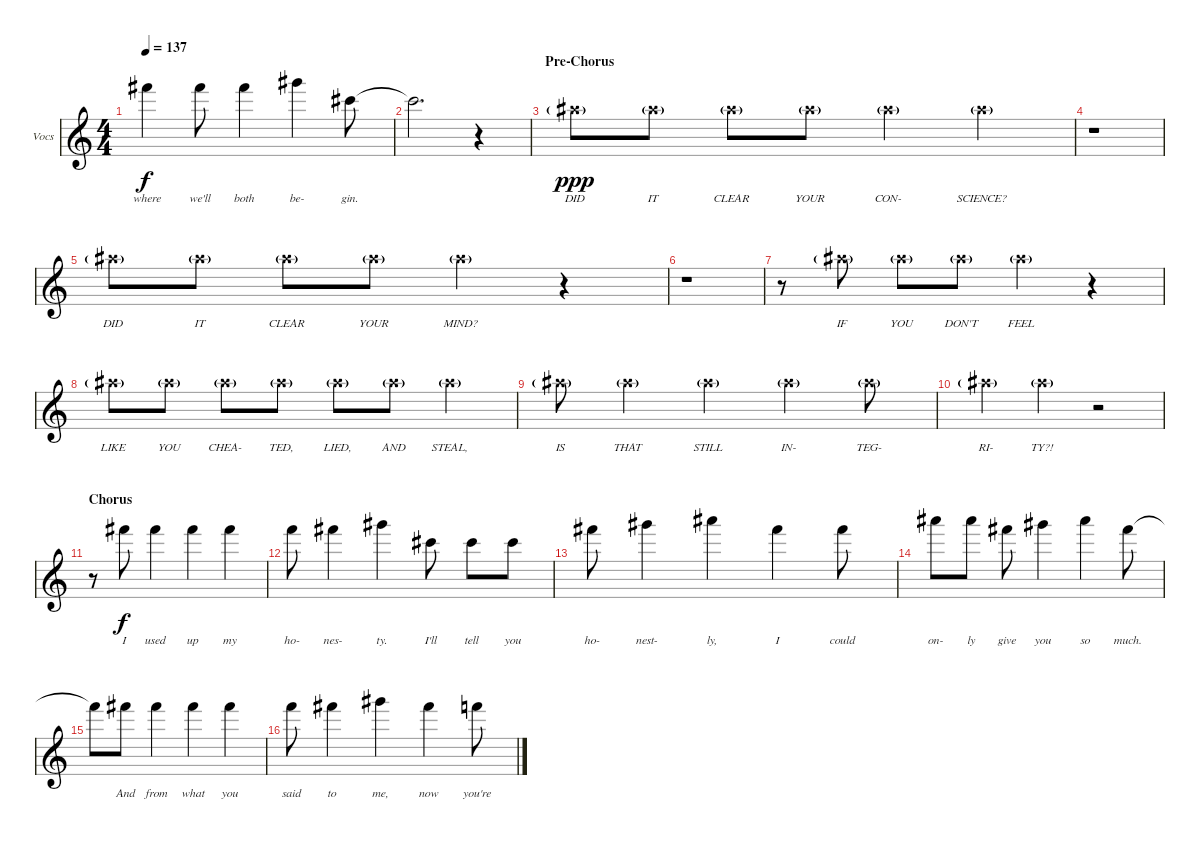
\defaultSystemsLayout 4
\bracketExtendMode groupsimilarinstruments
\firstSystemTrackNameOrientation horizontal
\otherSystemsTrackNameOrientation horizontal
\track ("Vocals - Shane" "Vocs") {instrument acousticguitarsteel}
\staff {score}
\tuning (Eb4 Bb3 Gb3 Db3 Ab2 Db2)
\ts (4 4)
\tempo 137
\clef g2
\ks c
15.1.4{lyrics (0 "where") lyrics (1 "") lyrics (2 "") lyrics (3 "") lyrics (4 "") dy f} 15.1.8{lyrics (0 "we'll") lyrics (1 "") lyrics (2 "") lyrics (3 "") lyrics (4 "")} 15.1.4{lyrics (0 "both") lyrics (1 "") lyrics (2 "") lyrics (3 "") lyrics (4 "")} 17.1.4{lyrics (0 "be-") lyrics (1 "") lyrics (2 "") lyrics (3 "") lyrics (4 "")} 15.2.8{lyrics (0 "gin.") lyrics (1 "") lyrics (2 "") lyrics (3 "") lyrics (4 "")} |
15.2{t}.2{d lyrics (0 "") lyrics (1 "") lyrics (2 "") lyrics (3 "") lyrics (4 "")} r.4 |
\section ("" "Pre-Chorus")
16.3{g x}.8{lyrics (0 "DID") lyrics (1 "") lyrics (2 "") lyrics (3 "") lyrics (4 "") dy ppp} 16.3{g x}.8{lyrics (0 "IT") lyrics (1 "") lyrics (2 "") lyrics (3 "") lyrics (4 "")} 16.3{g x}.8{lyrics (0 "CLEAR") lyrics (1 "") lyrics (2 "") lyrics (3 "") lyrics (4 "")} 16.3{g x}.8{lyrics (0 "YOUR") lyrics (1 "") lyrics (2 "") lyrics (3 "") lyrics (4 "")} 16.3{g x}.4{lyrics (0 "CON-") lyrics (1 "") lyrics (2 "") lyrics (3 "") lyrics (4 "")} 16.3{g x}.4{lyrics (0 "SCIENCE?") lyrics (1 "") lyrics (2 "") lyrics (3 "") lyrics (4 "")} |
r.1 |
16.3{g x}.8{lyrics (0 "DID") lyrics (1 "") lyrics (2 "") lyrics (3 "") lyrics (4 "")} 16.3{g x}.8{lyrics (0 "IT") lyrics (1 "") lyrics (2 "") lyrics (3 "") lyrics (4 "")} 16.3{g x}.8{lyrics (0 "CLEAR") lyrics (1 "") lyrics (2 "") lyrics (3 "") lyrics (4 "")} 16.3{g x}.8{lyrics (0 "YOUR") lyrics (1 "") lyrics (2 "") lyrics (3 "") lyrics (4 "")} 16.3{g x}.4{lyrics (0 "MIND?") lyrics (1 "") lyrics (2 "") lyrics (3 "") lyrics (4 "")} r.4 |
r.1 |
r.8 16.3{g x}.8{lyrics (0 "IF") lyrics (1 "") lyrics (2 "") lyrics (3 "") lyrics (4 "")} 16.3{g x}.8{lyrics (0 "YOU") lyrics (1 "") lyrics (2 "") lyrics (3 "") lyrics (4 "")} 16.3{g x}.8{lyrics (0 "DON'T") lyrics (1 "") lyrics (2 "") lyrics (3 "") lyrics (4 "")} 16.3{g x}.4{lyrics (0 "FEEL") lyrics (1 "") lyrics (2 "") lyrics (3 "") lyrics (4 "")} r.4 |
16.3{g x}.8{lyrics (0 "LIKE") lyrics (1 "") lyrics (2 "") lyrics (3 "") lyrics (4 "")} 16.3{g x}.8{lyrics (0 "YOU") lyrics (1 "") lyrics (2 "") lyrics (3 "") lyrics (4 "")} 16.3{g x}.8{lyrics (0 "CHEA-") lyrics (1 "") lyrics (2 "") lyrics (3 "") lyrics (4 "")} 16.3{g x}.8{lyrics (0 "TED,") lyrics (1 "") lyrics (2 "") lyrics (3 "") lyrics (4 "")} 16.3{g x}.8{lyrics (0 "LIED,") lyrics (1 "") lyrics (2 "") lyrics (3 "") lyrics (4 "")} 16.3{g x}.8{lyrics (0 "AND") lyrics (1 "") lyrics (2 "") lyrics (3 "") lyrics (4 "")} 16.3{g x}.4{lyrics (0 "STEAL,") lyrics (1 "") lyrics (2 "") lyrics (3 "") lyrics (4 "")} |
16.3{g x}.8{lyrics (0 "IS") lyrics (1 "") lyrics (2 "") lyrics (3 "") lyrics (4 "")} 16.3{g x}.4{lyrics (0 "THAT") lyrics (1 "") lyrics (2 "") lyrics (3 "") lyrics (4 "")} 16.3{g x}.4{lyrics (0 "STILL") lyrics (1 "") lyrics (2 "") lyrics (3 "") lyrics (4 "")} 16.3{g x}.4{lyrics (0 "IN-") lyrics (1 "") lyrics (2 "") lyrics (3 "") lyrics (4 "")} 16.3{g x}.8{lyrics (0 "TEG-") lyrics (1 "") lyrics (2 "") lyrics (3 "") lyrics (4 "")} |
16.3{g x}.4{lyrics (0 "RI-") lyrics (1 "") lyrics (2 "") lyrics (3 "") lyrics (4 "")} 16.3{g x}.4{lyrics (0 "TY?!") lyrics (1 "") lyrics (2 "") lyrics (3 "") lyrics (4 "")} r.2 |
\section ("" "Chorus")
r.8 15.1.8{lyrics (0 "I") lyrics (1 "") lyrics (2 "") lyrics (3 "") lyrics (4 "") dy f} 15.1.4{lyrics (0 "used") lyrics (1 "") lyrics (2 "") lyrics (3 "") lyrics (4 "")} 15.1.4{lyrics (0 "up") lyrics (1 "") lyrics (2 "") lyrics (3 "") lyrics (4 "")} 15.1.4{lyrics (0 "my") lyrics (1 "") lyrics (2 "") lyrics (3 "") lyrics (4 "")} |
14.1.8{lyrics (0 "ho-") lyrics (1 "") lyrics (2 "") lyrics (3 "") lyrics (4 "")} 15.1.4{lyrics (0 "nes-") lyrics (1 "") lyrics (2 "") lyrics (3 "") lyrics (4 "")} 17.1.4{lyrics (0 "ty.") lyrics (1 "") lyrics (2 "") lyrics (3 "") lyrics (4 "")} 15.2.8{lyrics (0 "I'll") lyrics (1 "") lyrics (2 "") lyrics (3 "") lyrics (4 "")} 15.2.8{lyrics (0 "tell") lyrics (1 "") lyrics (2 "") lyrics (3 "") lyrics (4 "")} 15.2.8{lyrics (0 "you") lyrics (1 "") lyrics (2 "") lyrics (3 "") lyrics (4 "")} |
15.1.8{lyrics (0 "ho-") lyrics (1 "") lyrics (2 "") lyrics (3 "") lyrics (4 "")} 17.1.4{lyrics (0 "nest-") lyrics (1 "") lyrics (2 "") lyrics (3 "") lyrics (4 "")} 19.1.4{lyrics (0 "ly,") lyrics (1 "") lyrics (2 "") lyrics (3 "") lyrics (4 "")} 15.1.4{lyrics (0 "I") lyrics (1 "") lyrics (2 "") lyrics (3 "") lyrics (4 "")} 15.1.8{lyrics (0 "could") lyrics (1 "") lyrics (2 "") lyrics (3 "") lyrics (4 "")} |
19.1.8{lyrics (0 "on-") lyrics (1 "") lyrics (2 "") lyrics (3 "") lyrics (4 "")} 19.1.8{lyrics (0 "ly") lyrics (1 "") lyrics (2 "") lyrics (3 "") lyrics (4 "")} 15.1.8{lyrics (0 "give") lyrics (1 "") lyrics (2 "") lyrics (3 "") lyrics (4 "")} 17.1.4{lyrics (0 "you") lyrics (1 "") lyrics (2 "") lyrics (3 "") lyrics (4 "")} 19.1.4{lyrics (0 "so") lyrics (1 "") lyrics (2 "") lyrics (3 "") lyrics (4 "")} 15.1.8{lyrics (0 "much.") lyrics (1 "") lyrics (2 "") lyrics (3 "") lyrics (4 "")} |
15.1{t}.8{lyrics (0 "") lyrics (1 "") lyrics (2 "") lyrics (3 "") lyrics (4 "")} 15.1.8{lyrics (0 "And") lyrics (1 "") lyrics (2 "") lyrics (3 "") lyrics (4 "")} 15.1.4{lyrics (0 "from") lyrics (1 "") lyrics (2 "") lyrics (3 "") lyrics (4 "")} 15.1.4{lyrics (0 "what") lyrics (1 "") lyrics (2 "") lyrics (3 "") lyrics (4 "")} 15.1.4{lyrics (0 "you") lyrics (1 "") lyrics (2 "") lyrics (3 "") lyrics (4 "")} |
14.1.8{lyrics (0 "said") lyrics (1 "") lyrics (2 "") lyrics (3 "") lyrics (4 "")} 15.1.4{lyrics (0 "to") lyrics (1 "") lyrics (2 "") lyrics (3 "") lyrics (4 "")} 17.1.4{lyrics (0 "me,") lyrics (1 "") lyrics (2 "") lyrics (3 "") lyrics (4 "")} 15.1.4{lyrics (0 "now") lyrics (1 "") lyrics (2 "") lyrics (3 "") lyrics (4 "")} 14.1.8{lyrics (0 "you're") lyrics (1 "") lyrics (2 "") lyrics (3 "") lyrics (4 "")}
